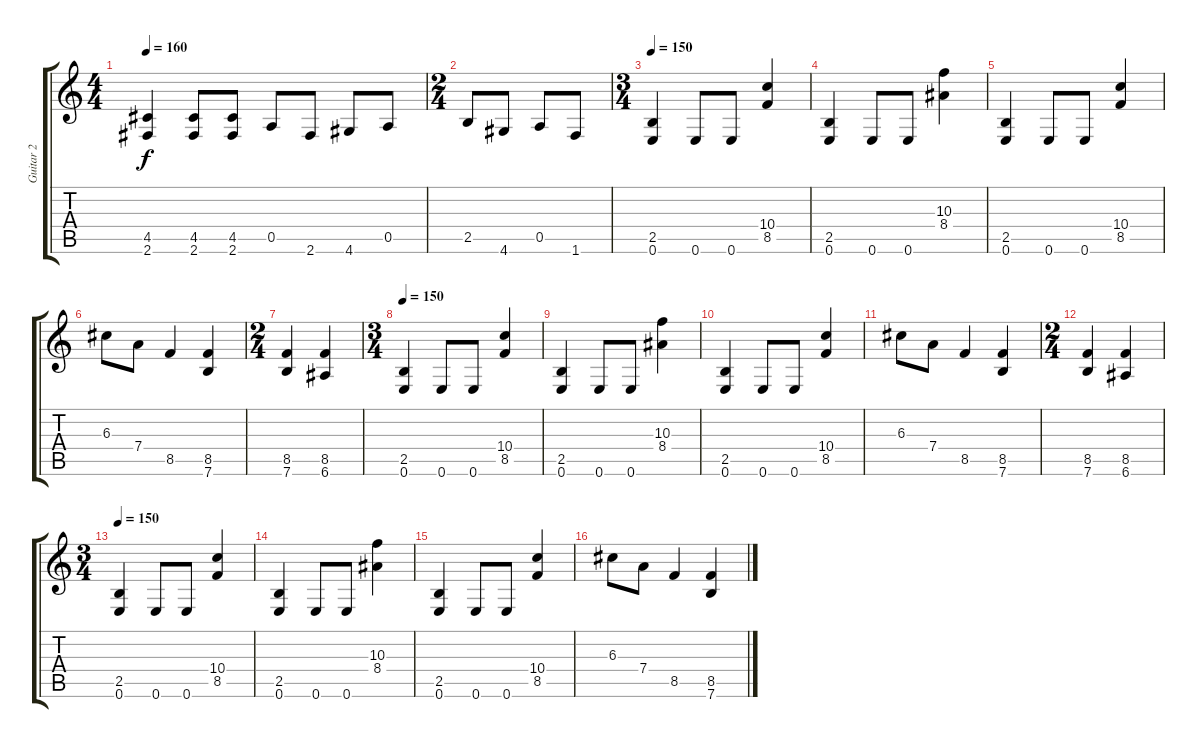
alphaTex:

\track ("Guitar 2" "Guitar 2") {instrument distortionguitar}
\staff {score tabs}
\tuning (E4 B3 G3 D3 A2 E2) {hide}
\ts (4 4)
\tempo 160
\clef g2
\ks c
(4.5 2.6).4{dy f} (4.5 2.6).8 (4.5 2.6).8 0.5.8 2.6.8 4.6.8 0.5.8 |
\ts (2 4)
2.5.8 4.6.8 0.5.8 1.6.8 |
\ts (3 4)
\tempo 150
(2.5 0.6).4 0.6.8 0.6.8 (10.4 8.5).4 |
(2.5 0.6).4 0.6.8 0.6.8 (10.3 8.4).4 |
(2.5 0.6).4 0.6.8 0.6.8 (10.4 8.5).4 |
6.3.8 7.4.8 8.5.4 (8.5 7.6).4 |
\ts (2 4)
(8.5 7.6).4 (8.5 6.6).4 |
\ts (3 4)
\tempo 150
(2.5 0.6).4 0.6.8 0.6.8 (10.4 8.5).4 |
(2.5 0.6).4 0.6.8 0.6.8 (10.3 8.4).4 |
(2.5 0.6).4 0.6.8 0.6.8 (10.4 8.5).4 |
6.3.8 7.4.8 8.5.4 (8.5 7.6).4 |
\ts (2 4)
(8.5 7.6).4 (8.5 6.6).4 |
\ts (3 4)
\tempo 150
(2.5 0.6).4 0.6.8 0.6.8 (10.4 8.5).4 |
(2.5 0.6).4 0.6.8 0.6.8 (10.3 8.4).4 |
(2.5 0.6).4 0.6.8 0.6.8 (10.4 8.5).4 |
6.3.8 7.4.8 8.5.4 (8.5 7.6).4
